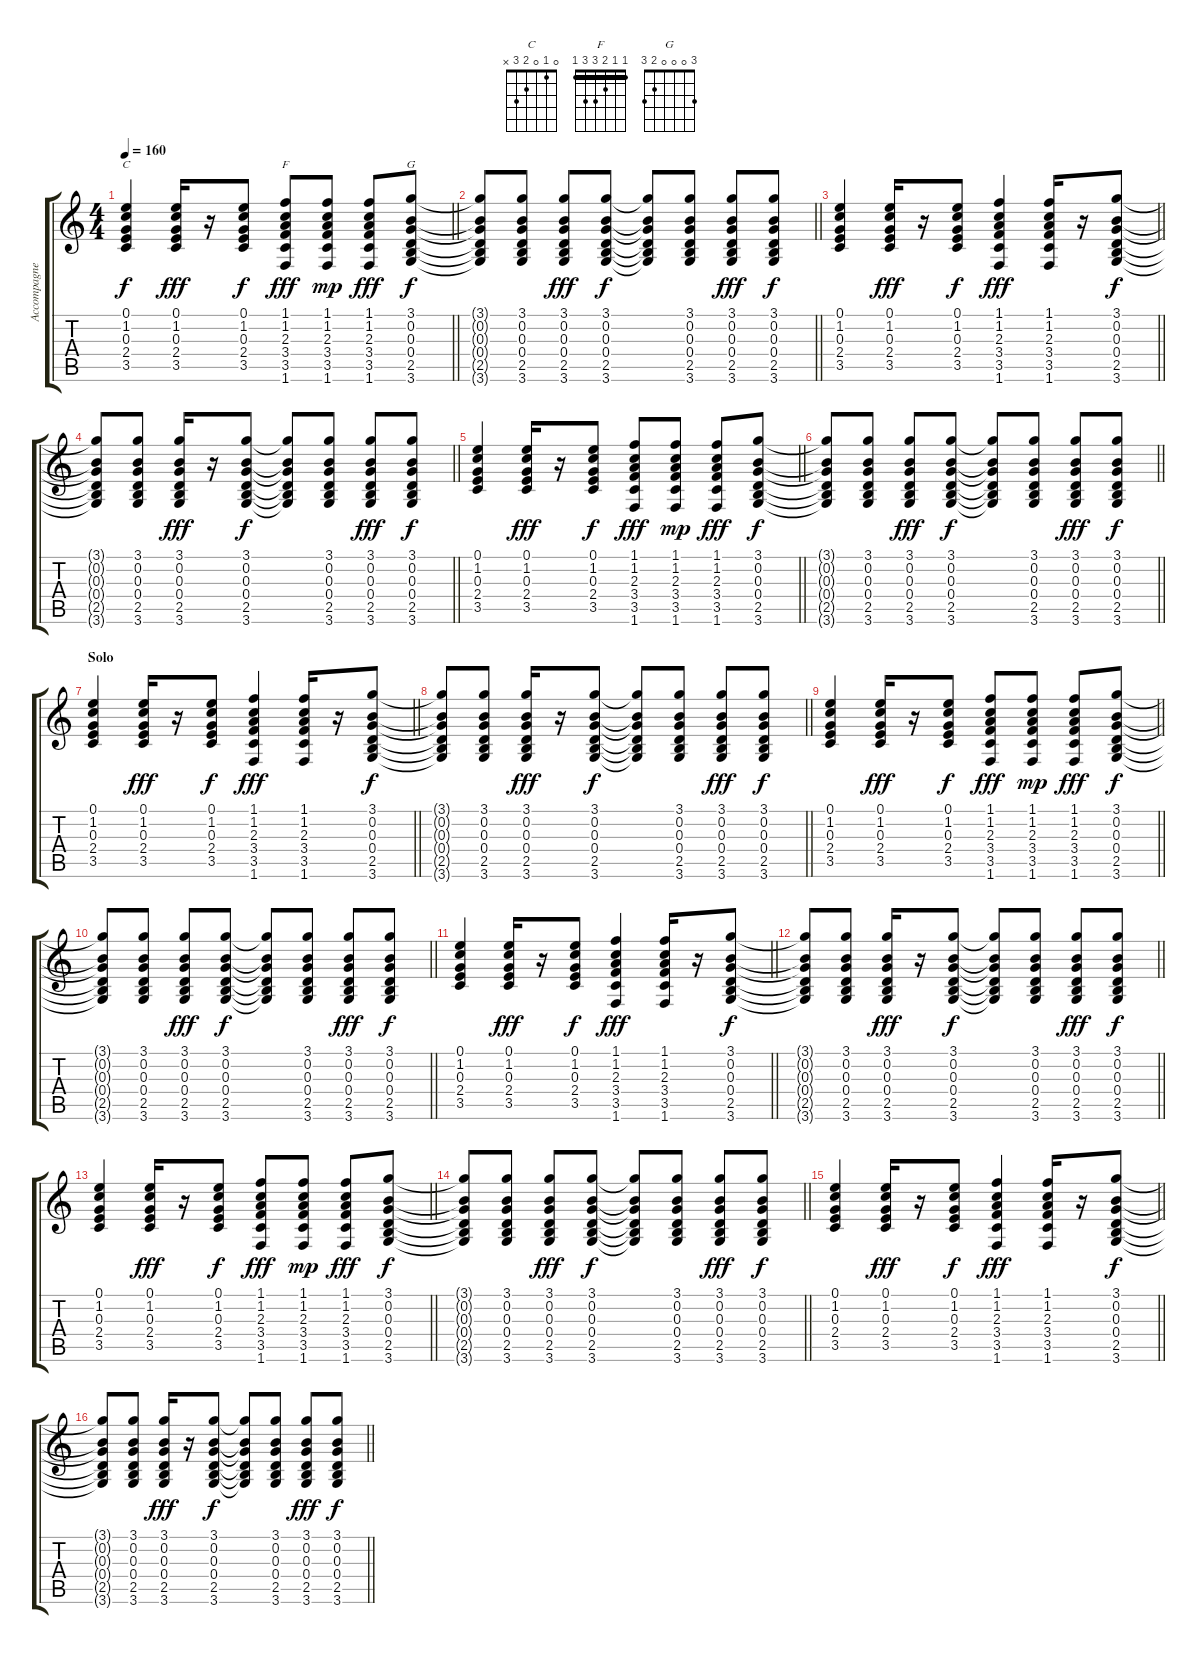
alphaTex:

\track ("Accompagnement" "Accompagne") {instrument acousticguitarsteel}
\staff {score tabs}
\tuning (E4 B3 G3 D3 A2 E2) {hide}
\chord ("C" 0 1 0 2 3 x)
\chord ("F" 1 1 2 3 3 1) {barre 1}
\chord ("G" 3 0 0 0 2 3)
\ts (4 4)
\tempo 160
\clef g2
\barLineRight lightlight
\ks c
(0.1 1.2 0.3 2.4 3.5).4{ch "C" dy f} (0.1 1.2 0.3 2.4 3.5).16{dy fff} r.16 (0.1 1.2 0.3 2.4 3.5).8{dy f} (1.1 1.2 2.3 3.4 3.5 1.6).8{ch "F" dy fff} (1.1 1.2 2.3 3.4 3.5 1.6).8{dy mp} (1.1 1.2 2.3 3.4 3.5 1.6).8{dy fff} (3.1 0.2 0.3 0.4 2.5 3.6).8{ch "G" dy f} |
\barLineRight lightlight
(3.1{t} 0.2{t} 0.3{t} 0.4{t} 2.5{t} 3.6{t}).8 (3.1 0.2 0.3 0.4 2.5 3.6).8 (3.1 0.2 0.3 0.4 2.5 3.6).8{dy fff} (3.1 0.2 0.3 0.4 2.5 3.6).8{dy f} (3.1{t} 0.2{t} 0.3{t} 0.4{t} 2.5{t} 3.6{t}).8 (3.1 0.2 0.3 0.4 2.5 3.6).8 (3.1 0.2 0.3 0.4 2.5 3.6).8{dy fff} (3.1 0.2 0.3 0.4 2.5 3.6).8{dy f} |
\barLineRight lightlight
(0.1 1.2 0.3 2.4 3.5).4 (0.1 1.2 0.3 2.4 3.5).16{dy fff} r.16 (0.1 1.2 0.3 2.4 3.5).8{dy f} (1.1 1.2 2.3 3.4 3.5 1.6).4{dy fff} (1.1 1.2 2.3 3.4 3.5 1.6).16 r.16 (3.1 0.2 0.3 0.4 2.5 3.6).8{dy f} |
\barLineRight lightlight
(3.1{t} 0.2{t} 0.3{t} 0.4{t} 2.5{t} 3.6{t}).8 (3.1 0.2 0.3 0.4 2.5 3.6).8 (3.1 0.2 0.3 0.4 2.5 3.6).16{dy fff} r.16 (3.1 0.2 0.3 0.4 2.5 3.6).8{dy f} (3.1{t} 0.2{t} 0.3{t} 0.4{t} 2.5{t} 3.6{t}).8 (3.1 0.2 0.3 0.4 2.5 3.6).8 (3.1 0.2 0.3 0.4 2.5 3.6).8{dy fff} (3.1 0.2 0.3 0.4 2.5 3.6).8{dy f} |
\barLineRight lightlight
(0.1 1.2 0.3 2.4 3.5).4 (0.1 1.2 0.3 2.4 3.5).16{dy fff} r.16 (0.1 1.2 0.3 2.4 3.5).8{dy f} (1.1 1.2 2.3 3.4 3.5 1.6).8{dy fff} (1.1 1.2 2.3 3.4 3.5 1.6).8{dy mp} (1.1 1.2 2.3 3.4 3.5 1.6).8{dy fff} (3.1 0.2 0.3 0.4 2.5 3.6).8{dy f} |
\barLineRight lightlight
(3.1{t} 0.2{t} 0.3{t} 0.4{t} 2.5{t} 3.6{t}).8 (3.1 0.2 0.3 0.4 2.5 3.6).8 (3.1 0.2 0.3 0.4 2.5 3.6).8{dy fff} (3.1 0.2 0.3 0.4 2.5 3.6).8{dy f} (3.1{t} 0.2{t} 0.3{t} 0.4{t} 2.5{t} 3.6{t}).8 (3.1 0.2 0.3 0.4 2.5 3.6).8 (3.1 0.2 0.3 0.4 2.5 3.6).8{dy fff} (3.1 0.2 0.3 0.4 2.5 3.6).8{dy f} |
\section ("" "Solo")
\barLineRight lightlight
(0.1 1.2 0.3 2.4 3.5).4 (0.1 1.2 0.3 2.4 3.5).16{dy fff} r.16 (0.1 1.2 0.3 2.4 3.5).8{dy f} (1.1 1.2 2.3 3.4 3.5 1.6).4{dy fff} (1.1 1.2 2.3 3.4 3.5 1.6).16 r.16 (3.1 0.2 0.3 0.4 2.5 3.6).8{dy f} |
\barLineRight lightlight
(3.1{t} 0.2{t} 0.3{t} 0.4{t} 2.5{t} 3.6{t}).8 (3.1 0.2 0.3 0.4 2.5 3.6).8 (3.1 0.2 0.3 0.4 2.5 3.6).16{dy fff} r.16 (3.1 0.2 0.3 0.4 2.5 3.6).8{dy f} (3.1{t} 0.2{t} 0.3{t} 0.4{t} 2.5{t} 3.6{t}).8 (3.1 0.2 0.3 0.4 2.5 3.6).8 (3.1 0.2 0.3 0.4 2.5 3.6).8{dy fff} (3.1 0.2 0.3 0.4 2.5 3.6).8{dy f} |
\barLineRight lightlight
(0.1 1.2 0.3 2.4 3.5).4 (0.1 1.2 0.3 2.4 3.5).16{dy fff} r.16 (0.1 1.2 0.3 2.4 3.5).8{dy f} (1.1 1.2 2.3 3.4 3.5 1.6).8{dy fff} (1.1 1.2 2.3 3.4 3.5 1.6).8{dy mp} (1.1 1.2 2.3 3.4 3.5 1.6).8{dy fff} (3.1 0.2 0.3 0.4 2.5 3.6).8{dy f} |
\barLineRight lightlight
(3.1{t} 0.2{t} 0.3{t} 0.4{t} 2.5{t} 3.6{t}).8 (3.1 0.2 0.3 0.4 2.5 3.6).8 (3.1 0.2 0.3 0.4 2.5 3.6).8{dy fff} (3.1 0.2 0.3 0.4 2.5 3.6).8{dy f} (3.1{t} 0.2{t} 0.3{t} 0.4{t} 2.5{t} 3.6{t}).8 (3.1 0.2 0.3 0.4 2.5 3.6).8 (3.1 0.2 0.3 0.4 2.5 3.6).8{dy fff} (3.1 0.2 0.3 0.4 2.5 3.6).8{dy f} |
\barLineRight lightlight
(0.1 1.2 0.3 2.4 3.5).4 (0.1 1.2 0.3 2.4 3.5).16{dy fff} r.16 (0.1 1.2 0.3 2.4 3.5).8{dy f} (1.1 1.2 2.3 3.4 3.5 1.6).4{dy fff} (1.1 1.2 2.3 3.4 3.5 1.6).16 r.16 (3.1 0.2 0.3 0.4 2.5 3.6).8{dy f} |
\barLineRight lightlight
(3.1{t} 0.2{t} 0.3{t} 0.4{t} 2.5{t} 3.6{t}).8 (3.1 0.2 0.3 0.4 2.5 3.6).8 (3.1 0.2 0.3 0.4 2.5 3.6).16{dy fff} r.16 (3.1 0.2 0.3 0.4 2.5 3.6).8{dy f} (3.1{t} 0.2{t} 0.3{t} 0.4{t} 2.5{t} 3.6{t}).8 (3.1 0.2 0.3 0.4 2.5 3.6).8 (3.1 0.2 0.3 0.4 2.5 3.6).8{dy fff} (3.1 0.2 0.3 0.4 2.5 3.6).8{dy f} |
\barLineRight lightlight
(0.1 1.2 0.3 2.4 3.5).4 (0.1 1.2 0.3 2.4 3.5).16{dy fff} r.16 (0.1 1.2 0.3 2.4 3.5).8{dy f} (1.1 1.2 2.3 3.4 3.5 1.6).8{dy fff} (1.1 1.2 2.3 3.4 3.5 1.6).8{dy mp} (1.1 1.2 2.3 3.4 3.5 1.6).8{dy fff} (3.1 0.2 0.3 0.4 2.5 3.6).8{dy f} |
\barLineRight lightlight
(3.1{t} 0.2{t} 0.3{t} 0.4{t} 2.5{t} 3.6{t}).8 (3.1 0.2 0.3 0.4 2.5 3.6).8 (3.1 0.2 0.3 0.4 2.5 3.6).8{dy fff} (3.1 0.2 0.3 0.4 2.5 3.6).8{dy f} (3.1{t} 0.2{t} 0.3{t} 0.4{t} 2.5{t} 3.6{t}).8 (3.1 0.2 0.3 0.4 2.5 3.6).8 (3.1 0.2 0.3 0.4 2.5 3.6).8{dy fff} (3.1 0.2 0.3 0.4 2.5 3.6).8{dy f} |
\barLineRight lightlight
(0.1 1.2 0.3 2.4 3.5).4 (0.1 1.2 0.3 2.4 3.5).16{dy fff} r.16 (0.1 1.2 0.3 2.4 3.5).8{dy f} (1.1 1.2 2.3 3.4 3.5 1.6).4{dy fff} (1.1 1.2 2.3 3.4 3.5 1.6).16 r.16 (3.1 0.2 0.3 0.4 2.5 3.6).8{dy f} |
\barLineRight lightlight
(3.1{t} 0.2{t} 0.3{t} 0.4{t} 2.5{t} 3.6{t}).8 (3.1 0.2 0.3 0.4 2.5 3.6).8 (3.1 0.2 0.3 0.4 2.5 3.6).16{dy fff} r.16 (3.1 0.2 0.3 0.4 2.5 3.6).8{dy f} (3.1{t} 0.2{t} 0.3{t} 0.4{t} 2.5{t} 3.6{t}).8 (3.1 0.2 0.3 0.4 2.5 3.6).8 (3.1 0.2 0.3 0.4 2.5 3.6).8{dy fff} (3.1 0.2 0.3 0.4 2.5 3.6).8{dy f}
